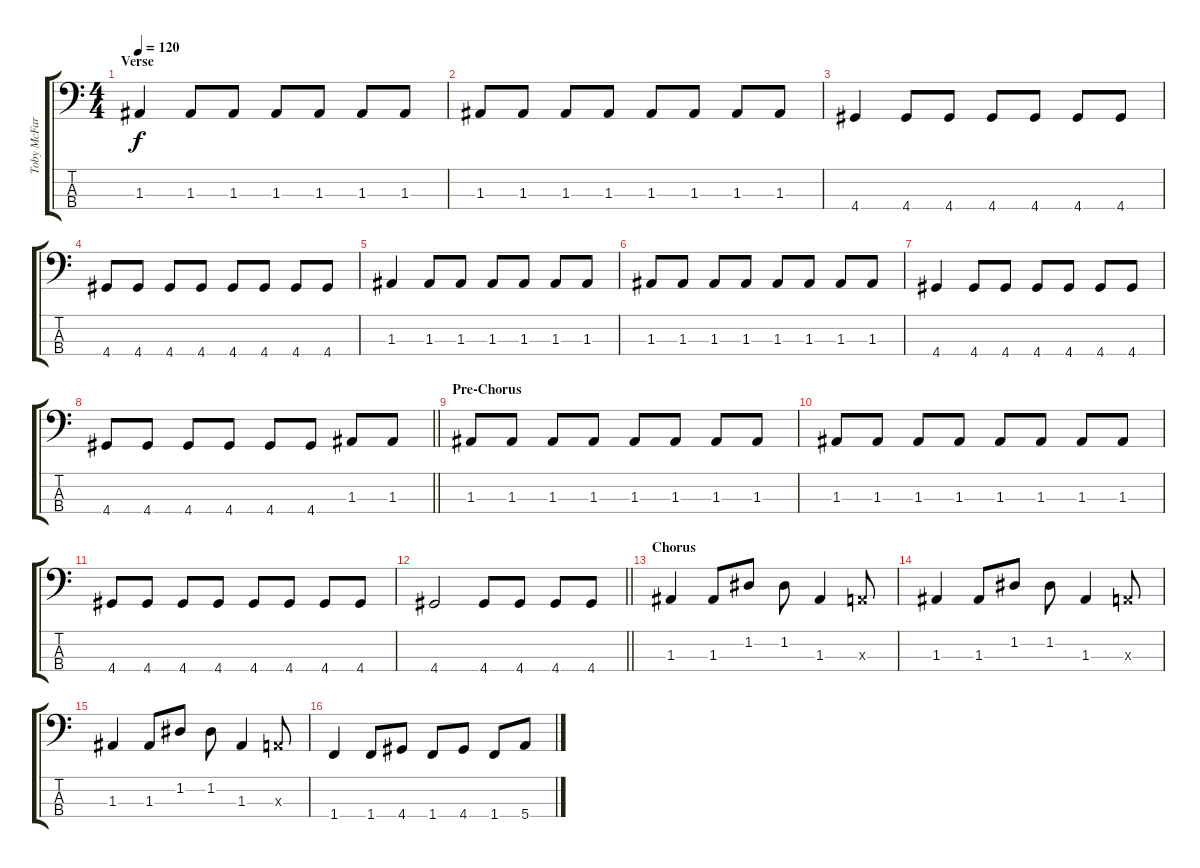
\track ("Toby McFarlaine: Bass" "Toby McFar") {instrument electricbasspick}
\staff {score tabs}
\tuning (G2 D2 A1 E1) {hide}
\ts (4 4)
\section ("" "Verse")
\tempo 120
\clef f4
\ks c
1.3.4{dy f} 1.3.8 1.3.8 1.3.8 1.3.8 1.3.8 1.3.8 |
1.3.8 1.3.8 1.3.8 1.3.8 1.3.8 1.3.8 1.3.8 1.3.8 |
4.4.4 4.4.8 4.4.8 4.4.8 4.4.8 4.4.8 4.4.8 |
4.4.8 4.4.8 4.4.8 4.4.8 4.4.8 4.4.8 4.4.8 4.4.8 |
1.3.4 1.3.8 1.3.8 1.3.8 1.3.8 1.3.8 1.3.8 |
1.3.8 1.3.8 1.3.8 1.3.8 1.3.8 1.3.8 1.3.8 1.3.8 |
4.4.4 4.4.8 4.4.8 4.4.8 4.4.8 4.4.8 4.4.8 |
\barLineRight lightlight
4.4.8 4.4.8 4.4.8 4.4.8 4.4.8 4.4.8 1.3.8 1.3.8 |
\section ("" "Pre-Chorus")
1.3.8 1.3.8 1.3.8 1.3.8 1.3.8 1.3.8 1.3.8 1.3.8 |
1.3.8 1.3.8 1.3.8 1.3.8 1.3.8 1.3.8 1.3.8 1.3.8 |
4.4.8 4.4.8 4.4.8 4.4.8 4.4.8 4.4.8 4.4.8 4.4.8 |
\barLineRight lightlight
4.4.2 4.4.8 4.4.8 4.4.8 4.4.8 |
\section ("" "Chorus")
1.3.4 1.3.8 1.2.8 1.2.8 1.3.4 0.3{x}.8 |
1.3.4 1.3.8 1.2.8 1.2.8 1.3.4 0.3{x}.8 |
1.3.4 1.3.8 1.2.8 1.2.8 1.3.4 0.3{x}.8 |
1.4.4 1.4.8 4.4.8 1.4.8 4.4.8 1.4.8 5.4.8
